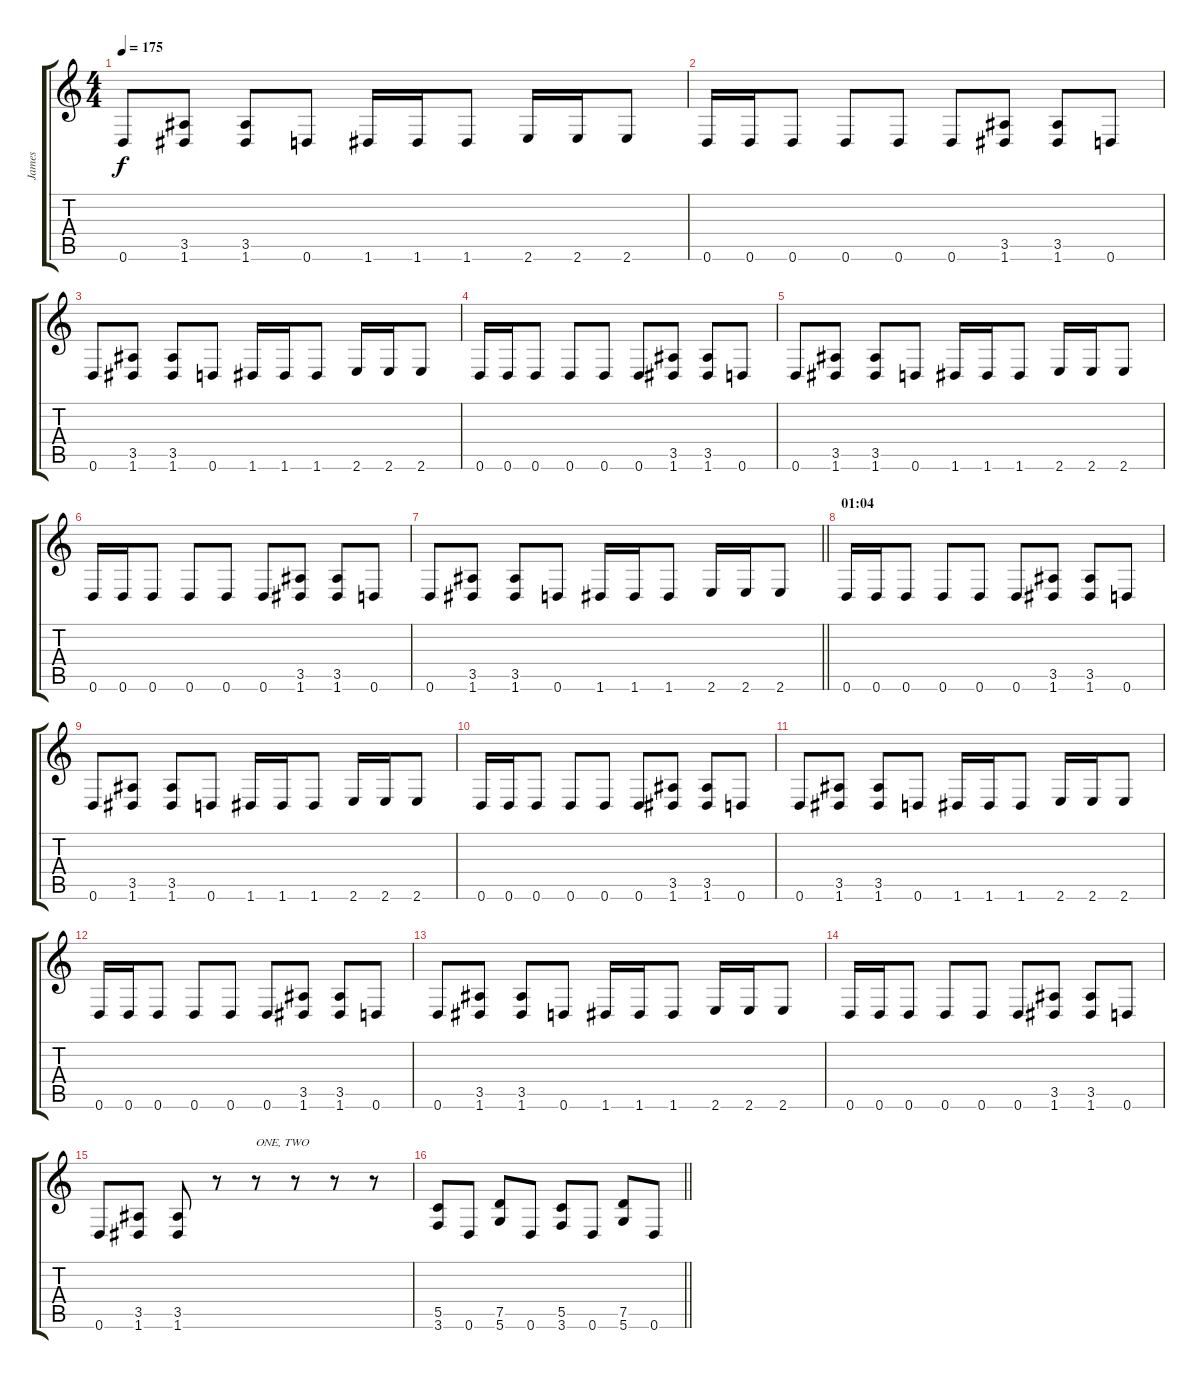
\track ("James" "James") {instrument distortionguitar}
\staff {score tabs}
\tuning (D4 A3 F3 C3 G2 D2) {hide}
\ts (4 4)
\tempo 175
\clef g2
\ks c
0.6.8{dy f} (3.5 1.6).8 (3.5 1.6).8 0.6.8 1.6.16 1.6.16 1.6.8 2.6.16 2.6.16 2.6.8 |
0.6.16 0.6.16 0.6.8 0.6.8 0.6.8 0.6.8 (3.5 1.6).8 (3.5 1.6).8 0.6.8 |
0.6.8 (3.5 1.6).8 (3.5 1.6).8 0.6.8 1.6.16 1.6.16 1.6.8 2.6.16 2.6.16 2.6.8 |
0.6.16 0.6.16 0.6.8 0.6.8 0.6.8 0.6.8 (3.5 1.6).8 (3.5 1.6).8 0.6.8 |
0.6.8 (3.5 1.6).8 (3.5 1.6).8 0.6.8 1.6.16 1.6.16 1.6.8 2.6.16 2.6.16 2.6.8 |
0.6.16 0.6.16 0.6.8 0.6.8 0.6.8 0.6.8 (3.5 1.6).8 (3.5 1.6).8 0.6.8 |
\barLineRight lightlight
0.6.8 (3.5 1.6).8 (3.5 1.6).8 0.6.8 1.6.16 1.6.16 1.6.8 2.6.16 2.6.16 2.6.8 |
\section ("" "01:04")
0.6.16 0.6.16 0.6.8 0.6.8 0.6.8 0.6.8 (3.5 1.6).8 (3.5 1.6).8 0.6.8 |
0.6.8 (3.5 1.6).8 (3.5 1.6).8 0.6.8 1.6.16 1.6.16 1.6.8 2.6.16 2.6.16 2.6.8 |
0.6.16 0.6.16 0.6.8 0.6.8 0.6.8 0.6.8 (3.5 1.6).8 (3.5 1.6).8 0.6.8 |
0.6.8 (3.5 1.6).8 (3.5 1.6).8 0.6.8 1.6.16 1.6.16 1.6.8 2.6.16 2.6.16 2.6.8 |
0.6.16 0.6.16 0.6.8 0.6.8 0.6.8 0.6.8 (3.5 1.6).8 (3.5 1.6).8 0.6.8 |
0.6.8 (3.5 1.6).8 (3.5 1.6).8 0.6.8 1.6.16 1.6.16 1.6.8 2.6.16 2.6.16 2.6.8 |
0.6.16 0.6.16 0.6.8 0.6.8 0.6.8 0.6.8 (3.5 1.6).8 (3.5 1.6).8 0.6.8 |
0.6.8 (3.5 1.6).8 (3.5 1.6).8 r.8 r.8{txt "ONE, TWO"} r.8 r.8 r.8 |
\barLineRight lightlight
(5.5 3.6).8 0.6.8 (7.5 5.6).8 0.6.8 (5.5 3.6).8 0.6.8 (7.5 5.6).8 0.6.8
